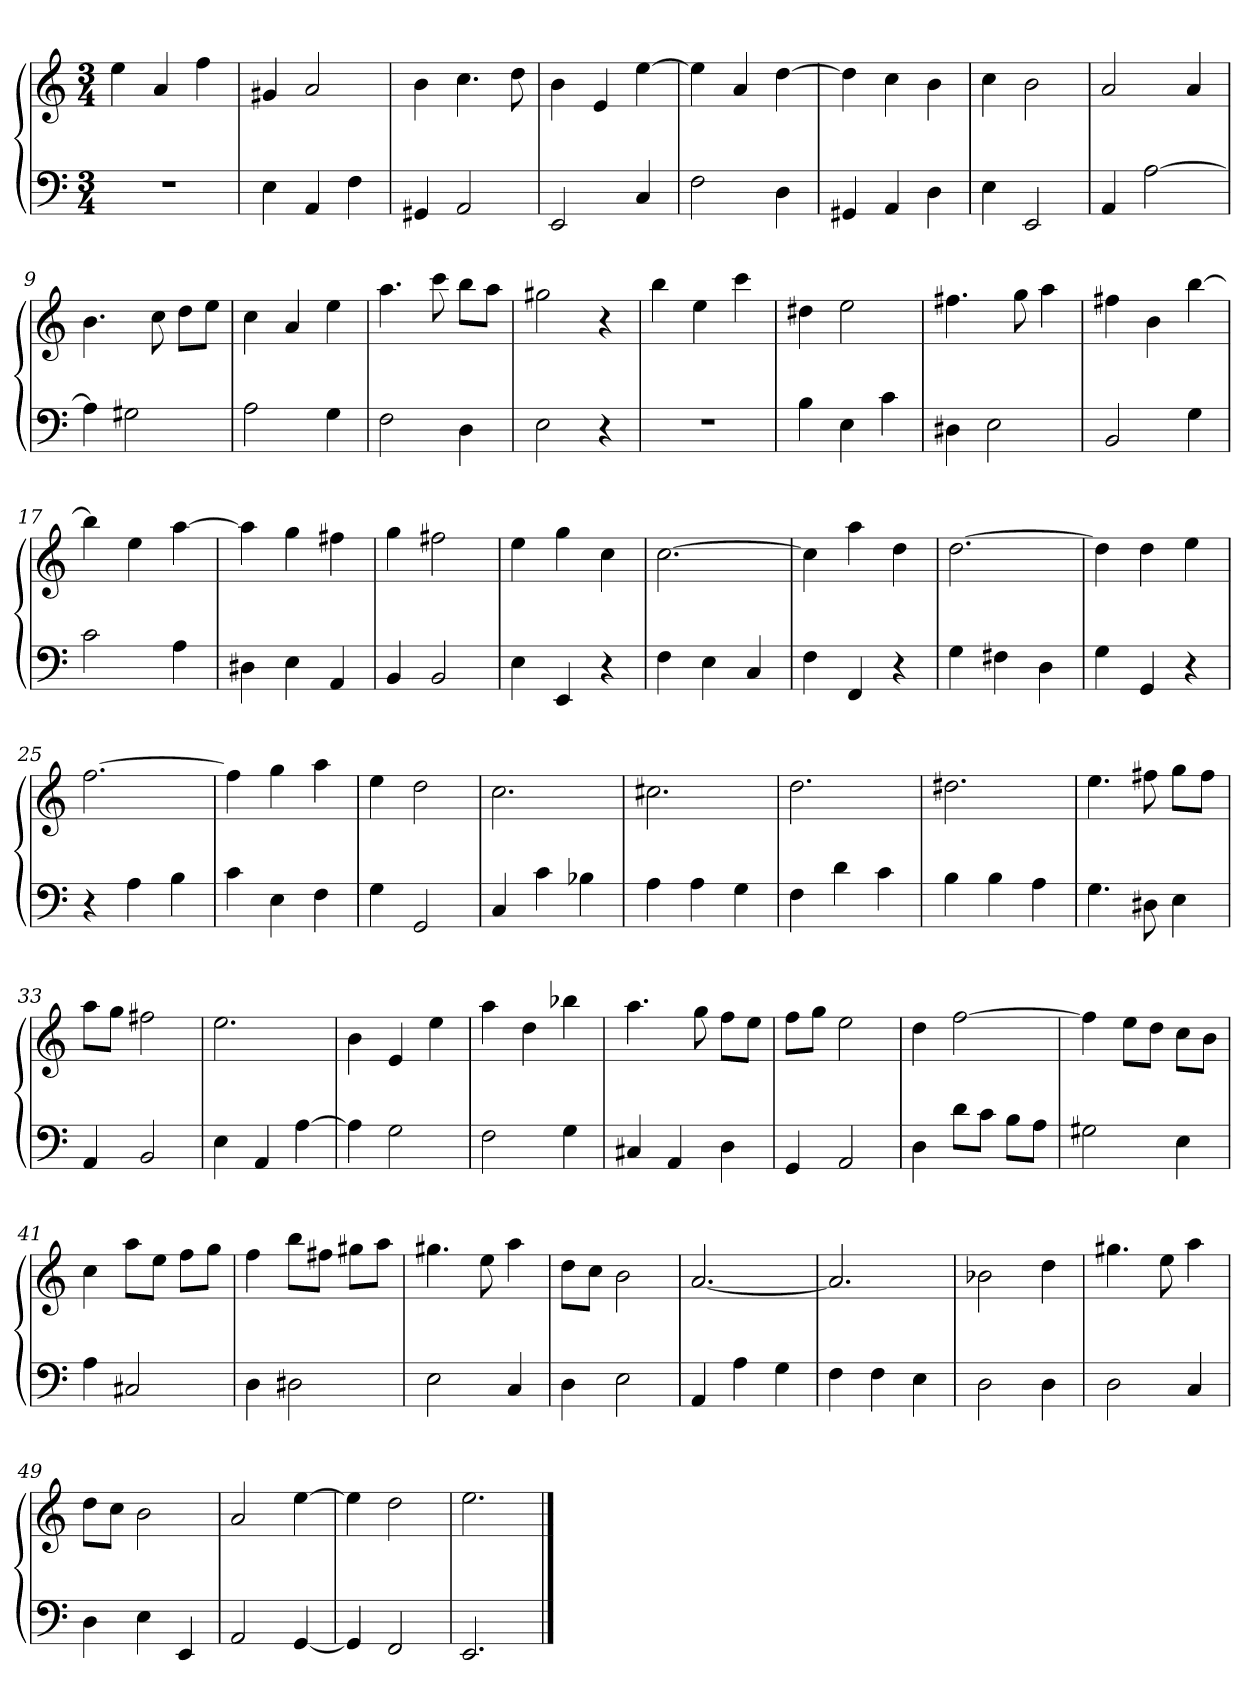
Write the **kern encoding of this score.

**kern	**kern
*part1	*part1
*staff2	*staff1
*k[]	*k[]
*a:	*a:
*M3/4	*M3/4
=1	=1
2.r	4ee
.	4a
.	4ff
=2	=2
4E	4g#X
4AA	2a
4F	.
=3	=3
4GG#X	4b
2AA	4.cc
.	8dd
=4	=4
2EE	4b
.	4e
4C	[4ee
=5	=5
2F	4ee]
.	4a
4D	[4dd
=6	=6
4GG#X	4dd]
4AA	4cc
4D	4b
=7	=7
4E	4cc
2EE	2b
=8	=8
4AA	2a
[2A	.
.	4a
=9	=9
4A]	4.b
2G#X	.
.	8cc
.	8ddL
.	8eeJ
=10	=10
2A	4cc
.	4a
4G	4ee
=11	=11
2F	4.aa
.	8ccc
4D	8bbL
.	8aaJ
=12	=12
2E	2gg#X
4r	4r
=13	=13
2.r	4bb
.	4ee
.	4ccc
=14	=14
4B	4dd#X
4E	2ee
4c	.
=15	=15
4D#X	4.ff#X
2E	.
.	8gg
.	4aa
=16	=16
2BB	4ff#X
.	4b
4G	[4bb
=17	=17
2c	4bb]
.	4ee
4A	[4aa
=18	=18
4D#X	4aa]
4E	4gg
4AA	4ff#X
=19	=19
4BB	4gg
2BB	2ff#X
=20	=20
4E	4ee
4EE	4gg
4r	4cc
=21	=21
4F	[2.cc
4E	.
4C	.
=22	=22
4F	4cc]
4FF	4aa
4r	4dd
=23	=23
4G	[2.dd
4F#X	.
4D	.
=24	=24
4G	4dd]
4GG	4dd
4r	4ee
=25	=25
4r	[2.ff
4A	.
4B	.
=26	=26
4c	4ff]
4E	4gg
4F	4aa
=27	=27
4G	4ee
2GG	2dd
=28	=28
4C	2.cc
4c	.
4B-X	.
=29	=29
4A	2.cc#X
4A	.
4G	.
=30	=30
4F	2.dd
4d	.
4c	.
=31	=31
4B	2.dd#X
4B	.
4A	.
=32	=32
4.G	4.ee
8D#X	8ff#X
4E	8ggL
.	8ff#J
=33	=33
4AA	8aaL
.	8ggJ
2BB	2ff#X
=34	=34
4E	2.ee
4AA	.
[4A	.
=35	=35
4A]	4b
2G	4e
.	4ee
=36	=36
2F	4aa
.	4dd
4G	4bb-X
=37	=37
4C#X	4.aa
4AA	.
.	8gg
4D	8ffL
.	8eeJ
=38	=38
4GG	8ffL
.	8ggJ
2AA	2ee
=39	=39
4D	4dd
8dL	[2ff
8cJ	.
8BL	.
8AJ	.
=40	=40
2G#X	4ff]
.	8eeL
.	8ddJ
4E	8ccL
.	8bJ
=41	=41
4A	4cc
2C#X	8aaL
.	8eeJ
.	8ffL
.	8ggJ
=42	=42
4D	4ff
2D#X	8bbL
.	8ff#XJ
.	8gg#XL
.	8aaJ
=43	=43
2E	4.gg#X
.	8ee
4C	4aa
=44	=44
4D	8ddL
.	8ccJ
2E	2b
=45	=45
4AA	[2.a
4A	.
4G	.
=46	=46
4F	2.a]
4F	.
4E	.
=47	=47
2D	2b-X
4D	4dd
=48	=48
2D	4.gg#X
.	8ee
4C	4aa
=49	=49
4D	8ddL
.	8ccJ
4E	2b
4EE	.
=50	=50
2AA	2a
[4GG	[4ee
=51	=51
4GG]	4ee]
2FF	2dd
=52	=52
2.EE	2.ee
==	==
*-	*-
